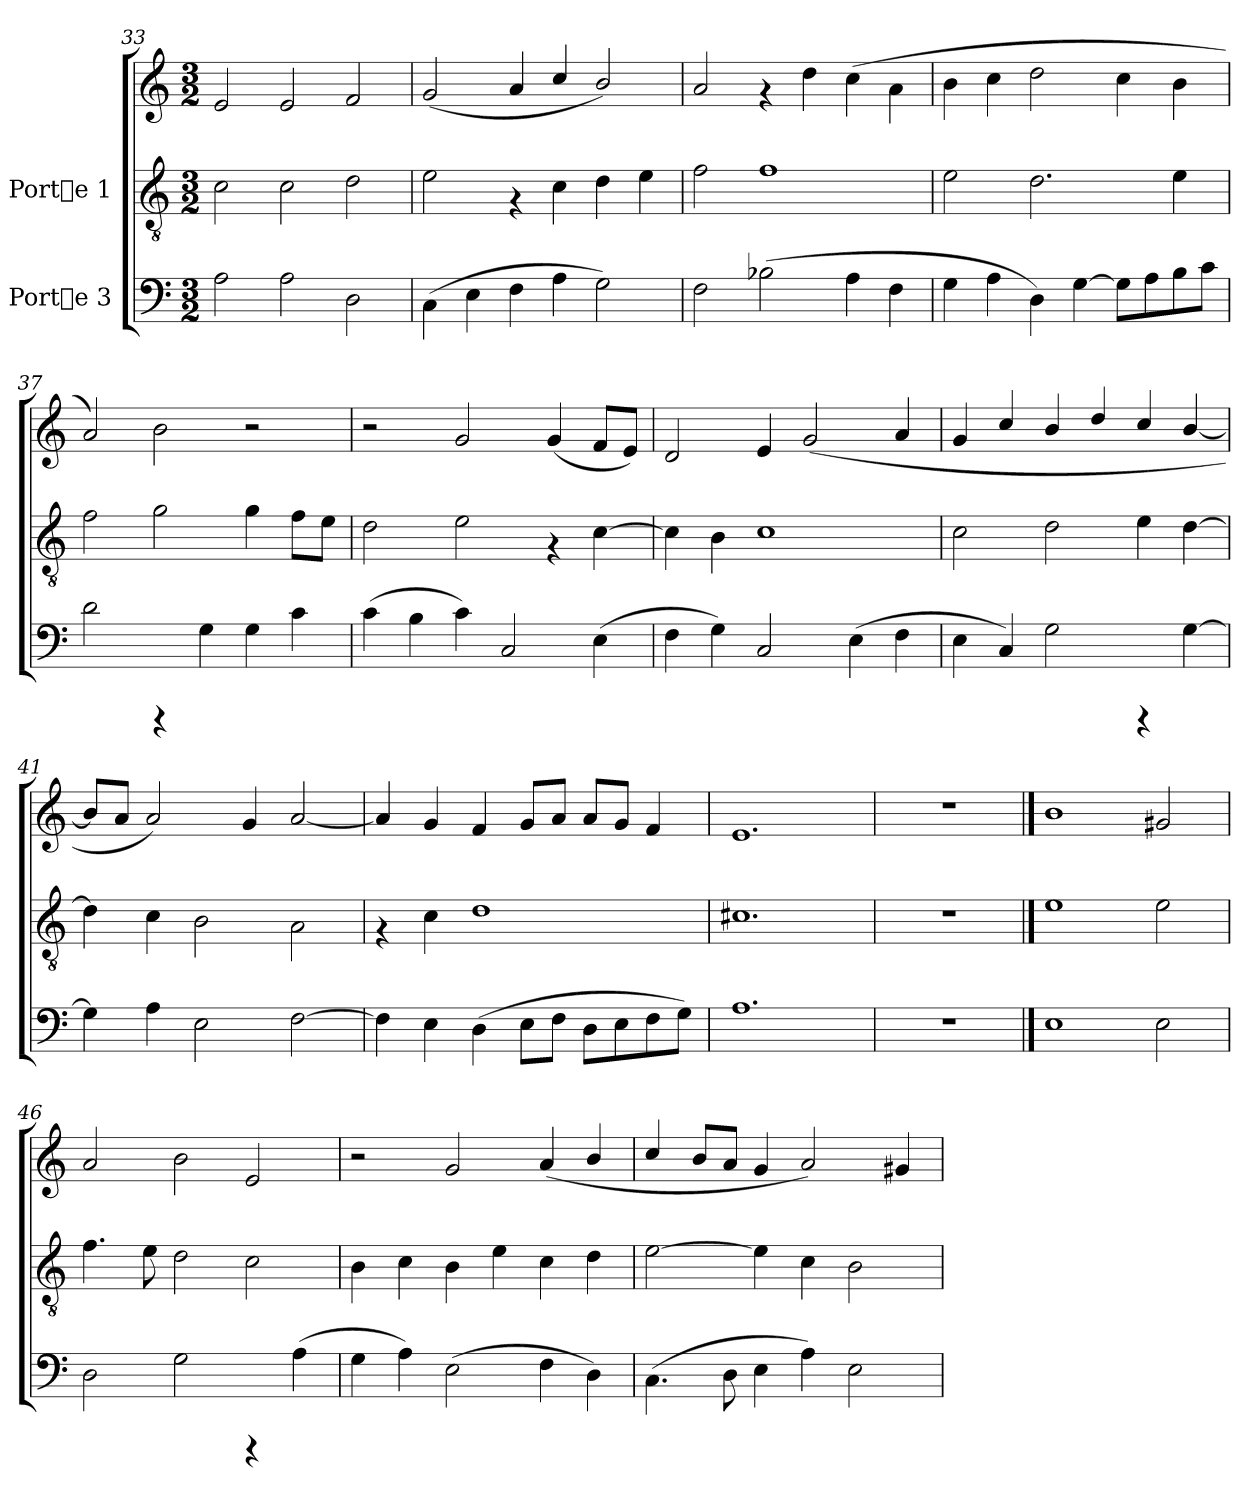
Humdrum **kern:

**kern	**kern	**kern
*part2	*part1	*part1
*staff3	*staff2	*staff1
*I"Porte 3	*I"Porte 1	*
!!LO:LB:g=z
*clefF4	*clefGv2	*clefG2
*M3/2	*M3/2	*M3/2
=33	=33	=33
2A\	2c\	2e/
2A\	2c\	2e/
2D\	2d\	2f/
=34	=34	=34
(>4C\	2e\	(<2g/
4E\	.	.
4F\	4rF	4a/
4A\	4c\	4cc/
2G\)	4d\	2b/)
.	4e\	.
=35	=35	=35
2F\	2f\	2a/
(>2B-X\	1f	4rf
.	.	4dd\
4A\	.	(>4cc\
4F\	.	4a\
=36	=36	=36
4G\	2e\	4b\
4A\	.	4cc\
4D\)	2.d\	2dd\
[>4G\	.	.
8G\L]	.	4cc\
8A\	.	.
8B\	4e\	4b\
8c\J	.	.
=37	=37	=37
2d\	2f\	2a/)
4rCCC	2g\	2b\
4G\	.	.
4G\	4g\	2r
4c\	8f\L	.
.	8e\J	.
!!LO:PB:g=z
=38	=38	=38
(>4c\	2d\	2r
4B\	.	.
4c\)	2e\	2g/
2C/	.	.
.	4rF	(<4g/
(>4E\	[>4c\	8f/L
.	.	8e/J)
=39	=39	=39
4F\	4c\]	2d/
4G\)	4B\	.
2C/	1c	4e/
.	.	(<2g/
(>4E\	.	.
4F\	.	4a/
=40	=40	=40
4E\	2c\	4g/
4C/)	.	4cc/
2G\	2d\	4b/
.	.	4dd/
4rCCC	4e\	4cc/
[>4G\	[>4d\	[<4b/
=41	=41	=41
4G\]	4d\]	8b/L]
.	.	8a/J
4A\	4c\	2a/)
2E\	2B\	.
.	.	4g/
[>2F\	2A\	[<2a/
!!LO:LB:g=z
=42	=42	=42
4F\]	4rF	4a/]
4E\	4c\	4g/
(>4D\	1d	4f/
8E\L	.	8g/L
8F\J	.	8a/J
8D\L	.	8a/L
8E\	.	8g/J
8F\	.	4f/
8G\J)	.	.
=43	=43	=43
1.A	1.c#X	1.e
=44!|	=44!|	=44!|
1.r	1.r	1.r
==45	==45	==45
1E	1e	1b
2E\	2e\	2g#X/
=46	=46	=46
2D\	4.f\	2a/
.	8e\	.
2G\	2d\	2b\
4rCCC	2c\	2e/
(>4A\	.	.
!!LO:LB:g=z
=47	=47	=47
4G\	4B\	2r
4A\)	4c\	.
(>2E\	4B\	2g/
.	4e\	.
4F\	4c\	(<4a/
4D\)	4d\	4b/
=48	=48	=48
(>4.C\	[>2e\	4cc/
.	.	8b/L
8D\	.	8a/J
4E\	4e\]	4g/
4A\)	4c\	2a/)
2E\	2B\	.
.	.	4g#X/
=	=	=
*-	*-	*-
